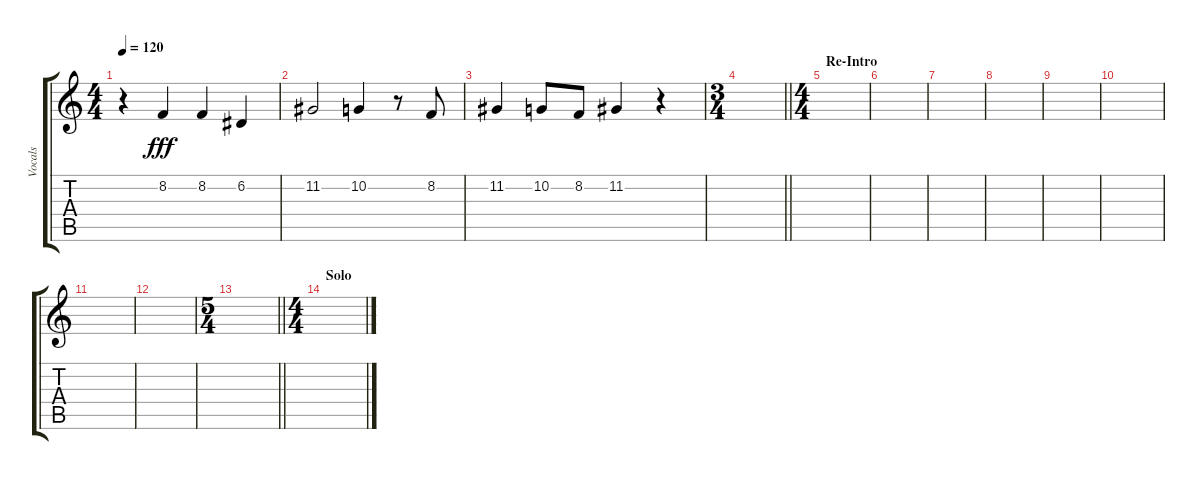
\track ("Vocals" "Vocals") {instrument voiceoohs}
\staff {score tabs}
\tuning (D4 A3 F3 C3 G2 C2) {hide}
\ts (4 4)
\tempo 120
\clef g2
\ks c
r.4{dy fff} 8.2.4 8.2.4 6.2.4 |
11.2.2 10.2.4 r.8 8.2.8 |
11.2.4 10.2.8 8.2.8 11.2.4 r.4 |
\ts (3 4)
\barLineRight lightlight
|
\ts (4 4)
\section ("" "Re-Intro")
|
|
|
|
|
|
|
|
\ts (5 4)
\barLineRight lightlight
|
\ts (4 4)
\section ("" "Solo")
